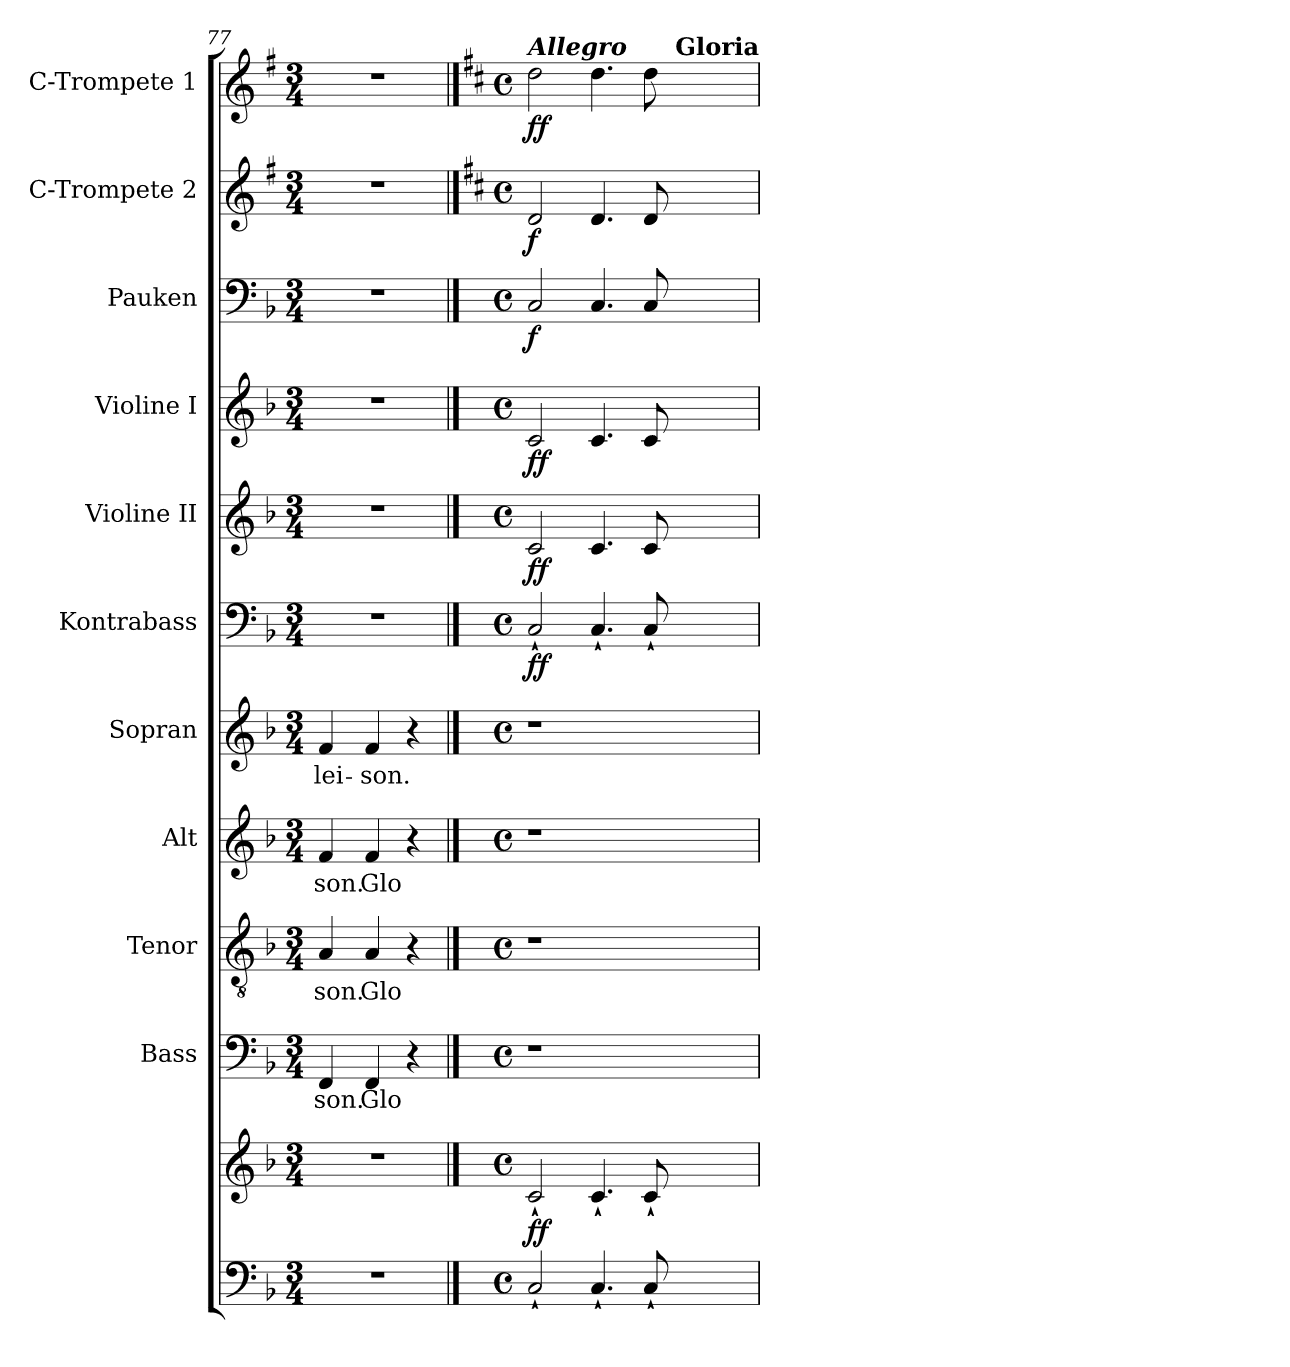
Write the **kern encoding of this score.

**kern	**kern	**dynam	**kern	**text	**kern	**text	**kern	**text	**kern	**text	**kern	**dynam	**kern	**dynam	**kern	**dynam	**kern	**dynam	**kern	**dynam	**kern	**dynam
*part11	*part11	*part11	*part10	*part10	*part9	*part9	*part8	*part8	*part7	*part7	*part6	*part6	*part5	*part5	*part4	*part4	*part3	*part3	*part2	*part2	*part1	*part1
*staff12	*staff11	*staff11/12	*staff10	*staff10	*staff9	*staff9	*staff8	*staff8	*staff7	*staff7	*staff6	*staff6	*staff5	*staff5	*staff4	*staff4	*staff3	*staff3	*staff2	*staff2	*staff1	*staff1
*	*	*	*I"Bass	*	*I"Tenor	*	*I"Alt	*	*I"Sopran	*	*I"Kontrabass	*	*I"Violine II	*	*I"Violine I	*	*I"Pauken	*	*I"C-Trompete 2	*	*I"C-Trompete 1	*
*	*	*	*I'B.	*	*I'T.	*	*I'A.	*	*I'S.	*	*I'Kb.	*	*I'Vl. II	*	*I'Vl. I	*	*I'Pk.	*	*I'C Trp. 2	*	*I'C Trp. 1	*
*clefF4	*clefG2	*	*clefF4	*	*clefGv2	*	*clefG2	*	*clefG2	*	*clefF4	*	*clefG2	*	*clefG2	*	*clefF4	*	*clefG2	*	*clefG2	*
*	*	*	*	*	*	*	*	*	*	*	*ITrd7c12	*	*	*	*	*	*	*	*ITrd1c2	*	*ITrd1c2	*
*k[b-]	*k[b-]	*	*k[b-]	*	*k[b-]	*	*k[b-]	*	*k[b-]	*	*k[b-]	*	*k[b-]	*	*k[b-]	*	*k[b-]	*	*k[b-]	*	*k[b-]	*
*F:	*F:	*	*F:	*	*F:	*	*F:	*	*F:	*	*F:	*	*F:	*	*F:	*	*F:	*	*F:	*	*F:	*
*M3/4	*M3/4	*	*M3/4	*	*M3/4	*	*M3/4	*	*M3/4	*	*M3/4	*	*M3/4	*	*M3/4	*	*M3/4	*	*M3/4	*	*M3/4	*
=77	=77	=77	=77	=77	=77	=77	=77	=77	=77	=77	=77	=77	=77	=77	=77	=77	=77	=77	=77	=77	=77	=77
!	!	!	!	!LO:LY:b	!	!LO:LY:b	!	!LO:LY:b	!	!LO:LY:b	!	!	!	!	!	!	!	!	!	!	!	!
2.r	2.r	.	4FF/	-son.	4A/	-son.	4f/	-son.	4f/	-lei-	2.r	.	2.r	.	2.r	.	2.r	.	2.r	.	2.r	.
!	!	!	!	!LO:LY:b	!	!LO:LY:b	!	!LO:LY:b	!	!LO:LY:b	!	!	!	!	!	!	!	!	!	!	!	!
.	.	.	4FF/	Glo-	4A/	Glo-	4f/	Glo-	4f/	-son.	.	.	.	.	.	.	.	.	.	.	.	.
.	.	.	4r	.	4r	.	4r	.	4r	.	.	.	.	.	.	.	.	.	.	.	.	.
!!LO:PB:g=z
==78	==78	==78	==78	==78	==78	==78	==78	==78	==78	==78	==78	==78	==78	==78	==78	==78	==78	==78	==78	==78	==78	==78
*k[]	*k[]	*	*k[]	*	*k[]	*	*k[]	*	*k[]	*	*k[]	*	*k[]	*	*k[]	*	*k[]	*	*k[]	*	*k[]	*
*C:	*C:	*	*C:	*	*C:	*	*C:	*	*C:	*	*C:	*	*C:	*	*C:	*	*C:	*	*C:	*	*C:	*
*M4/4	*M4/4	*	*M4/4	*	*M4/4	*	*M4/4	*	*M4/4	*	*M4/4	*	*M4/4	*	*M4/4	*	*M4/4	*	*M4/4	*	*M4/4	*
*met(c)	*met(c)	*	*met(c)	*	*met(c)	*	*met(c)	*	*met(c)	*	*met(c)	*	*met(c)	*	*met(c)	*	*met(c)	*	*met(c)	*	*met(c)	*
!	!	!	!	!	!	!	!	!	!	!	!	!	!	!	!	!	!	!	!	!	!LO:TX:a:Bi:t=Allegro	!
!	!	!LO:DY:a=2	!	!	!	!	!	!	!	!	!	!LO:DY:b	!	!LO:DY:b	!	!LO:DY:b	!	!LO:DY:b	!	!LO:DY:b	!	!LO:DY:b
2C`</	2c`</	ff	1r	.	1r	.	1r	.	1r	.	2CC`</	ff	2c/	ff	2c/	ff	2C/	f	2c/	f	2cc\	ff
4.C`</	4.c`</	.	.	.	.	.	.	.	.	.	4.CC`</	.	4.c/	.	4.c/	.	4.C/	.	4.c/	.	4.cc\	.
8C`</	8c`</	.	.	.	.	.	.	.	.	.	8CC`</	.	8c/	.	8c/	.	8C/	.	8c/	.	8cc\	.
2..ryy	2..ryy	.	2..ryy	.	2..ryy	.	2..ryy	.	2..ryy	.	2..ryy	.	2..ryy	.	2..ryy	.	2..ryy	.	2..ryy	.	2..ryy	.
!	!	!	!	!	!	!	!	!	!	!	!	!	!	!	!	!	!	!	!	!	!LO:TX:a:B:t=Gloria	!
=	=	=	=	=	=	=	=	=	=	=	=	=	=	=	=	=	=	=	=	=	=	=
*-	*-	*-	*-	*-	*-	*-	*-	*-	*-	*-	*-	*-	*-	*-	*-	*-	*-	*-	*-	*-	*-	*-
